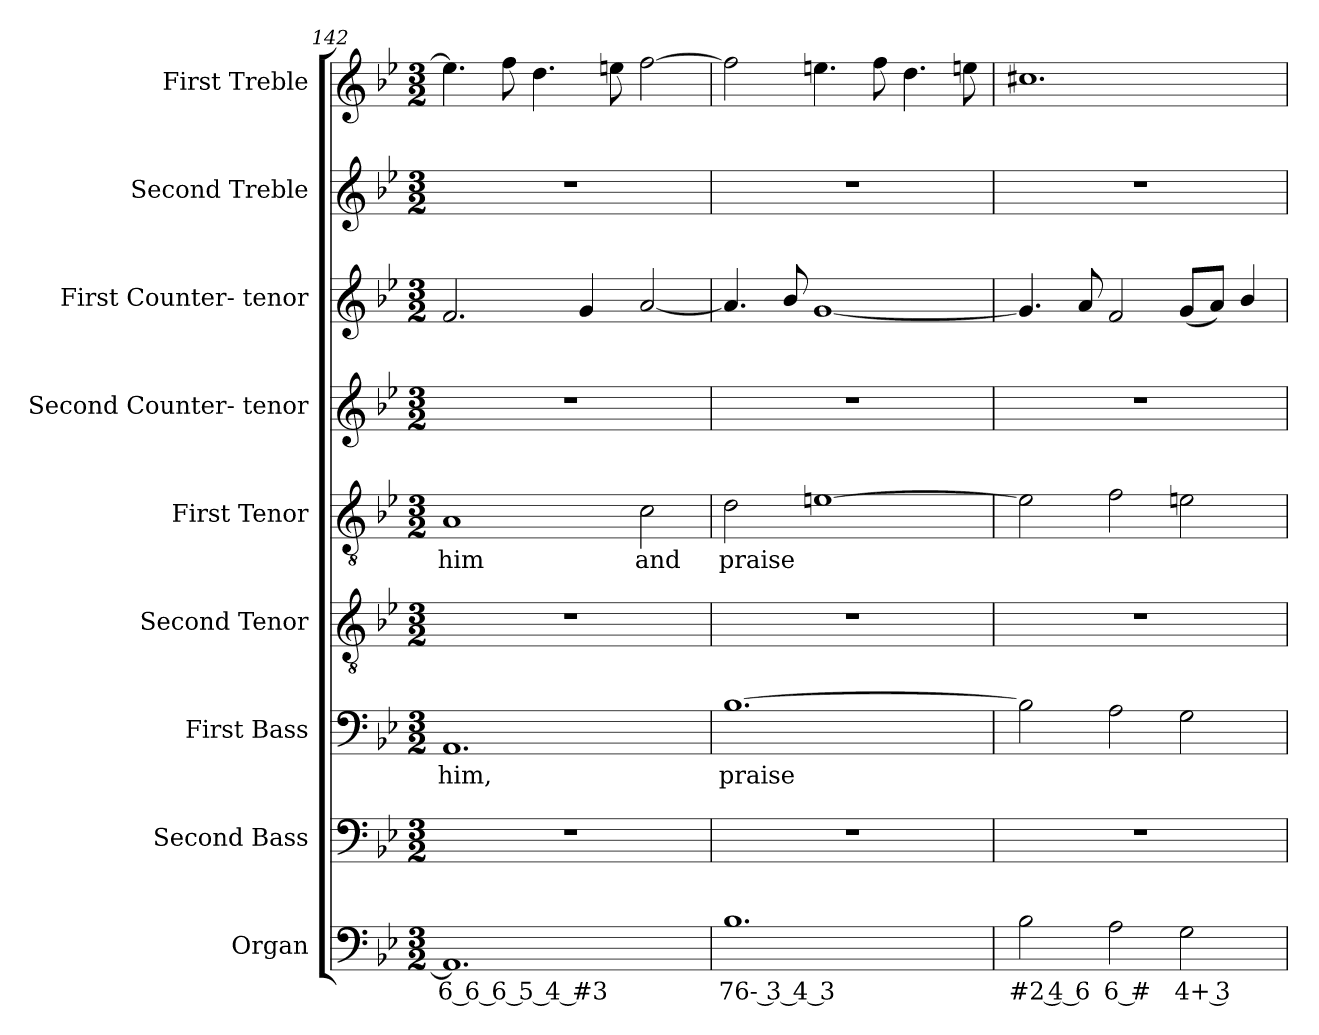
**kern	**text	**kern	**kern	**text	**kern	**kern	**text	**kern	**kern	**kern	**kern
*part9	*part9	*part8	*part7	*part7	*part6	*part5	*part5	*part4	*part3	*part2	*part1
*staff9	*staff9	*staff8	*staff7	*staff7	*staff6	*staff5	*staff5	*staff4	*staff3	*staff2	*staff1
*I"Organ	*	*I"Second Bass	*I"First Bass	*	*I"Second Tenor	*I"First Tenor	*	*I"Second Counter- tenor	*I"First Counter- tenor	*I"Second Treble	*I"First Treble
*I'Org.	*	*I'B2.	*I'B1.	*	*I'T2.	*I'T1.	*	*	*	*I'S2.	*
*clefF4	*	*clefF4	*clefF4	*	*clefGv2	*clefGv2	*	*clefG2	*clefG2	*clefG2	*clefG2
*	*	*	*	*	*ITrd7c12	*ITrd7c12	*	*	*	*	*
*k[b-e-]	*	*k[b-e-]	*k[b-e-]	*	*k[b-e-]	*k[b-e-]	*	*k[b-e-]	*k[b-e-]	*k[b-e-]	*k[b-e-]
*B-:	*	*B-:	*B-:	*	*B-:	*B-:	*	*B-:	*B-:	*B-:	*B-:
*M3/2	*	*M3/2	*M3/2	*	*M3/2	*M3/2	*	*M3/2	*M3/2	*M3/2	*M3/2
=142	=142	=142	=142	=142	=142	=142	=142	=142	=142	=142	=142
!	!LO:LY:b:color=#000000	!LO:N:vis=1	!	!	!	!	!	!	!	!	!
!	!	!	!	!LO:LY:b:color=#000000	!LO:N:vis=1	!	!	!	!	!	!
!	!	!	!	!	!	!	!LO:LY:b:color=#000000	!LO:N:vis=1	!	!LO:N:vis=1	!
1.AAi]	6 6 6 5 4 #3	1.r	1.AAi	him,	1.r	1AAi	him	1.r	2.fi/	1.r	4.eei\]
.	.	.	.	.	.	.	.	.	.	.	8ffi\
.	.	.	.	.	.	.	.	.	.	.	4.ddi\
.	.	.	.	.	.	.	.	.	4gi/	.	.
.	.	.	.	.	.	.	.	.	.	.	8eeni\
!	!	!	!	!	!	!	!LO:LY:b:color=#000000	!	!	!	!
.	.	.	.	.	.	2Ci\	and	.	[2ai/	.	[2ffi\
!!LO:PB:g=z
=143	=143	=143	=143	=143	=143	=143	=143	=143	=143	=143	=143
!	!LO:LY:b:color=#000000	!LO:N:vis=1	!	!	!	!	!	!	!	!	!
!	!	!	!	!LO:LY:b:color=#000000	!LO:N:vis=1	!	!	!	!	!	!
!	!	!	!	!	!	!	!LO:LY:b:color=#000000	!LO:N:vis=1	!	!LO:N:vis=1	!
1.B-i	76- 3 4 3	1.r	[1.B-i	praise	1.r	2Di\	praise	1.r	4.ai/]	1.r	2ffi\]
.	.	.	.	.	.	.	.	.	8b-i/	.	.
.	.	.	.	.	.	[1Eni	.	.	[1gi	.	4.eeni\
.	.	.	.	.	.	.	.	.	.	.	8ffi\
.	.	.	.	.	.	.	.	.	.	.	4.ddi\
.	.	.	.	.	.	.	.	.	.	.	8eeni\
=144	=144	=144	=144	=144	=144	=144	=144	=144	=144	=144	=144
!	!LO:LY:b:color=#000000	!LO:N:vis=1	!	!	!LO:N:vis=1	!	!	!LO:N:vis=1	!	!LO:N:vis=1	!
2B-i\	#2 4 6	1.r	2B-i\]	.	1.r	2Ei\]	.	1.r	4.gi/]	1.r	1.cc#Xi
.	.	.	.	.	.	.	.	.	8ai/	.	.
!	!LO:LY:b:color=#000000	!	!	!	!	!	!	!	!	!	!
2Ai\	6 #	.	2Ai\	.	.	2Fi\	.	.	2fi/	.	.
!	!LO:LY:b:color=#000000	!	!	!	!	!	!	!	!	!	!
2Gi\	4+ 3	.	2Gi\	.	.	2Eni\	.	.	(8gi/L	.	.
.	.	.	.	.	.	.	.	.	8ai/J)	.	.
.	.	.	.	.	.	.	.	.	4b-i/	.	.
=	=	=	=	=	=	=	=	=	=	=	=
*-	*-	*-	*-	*-	*-	*-	*-	*-	*-	*-	*-
